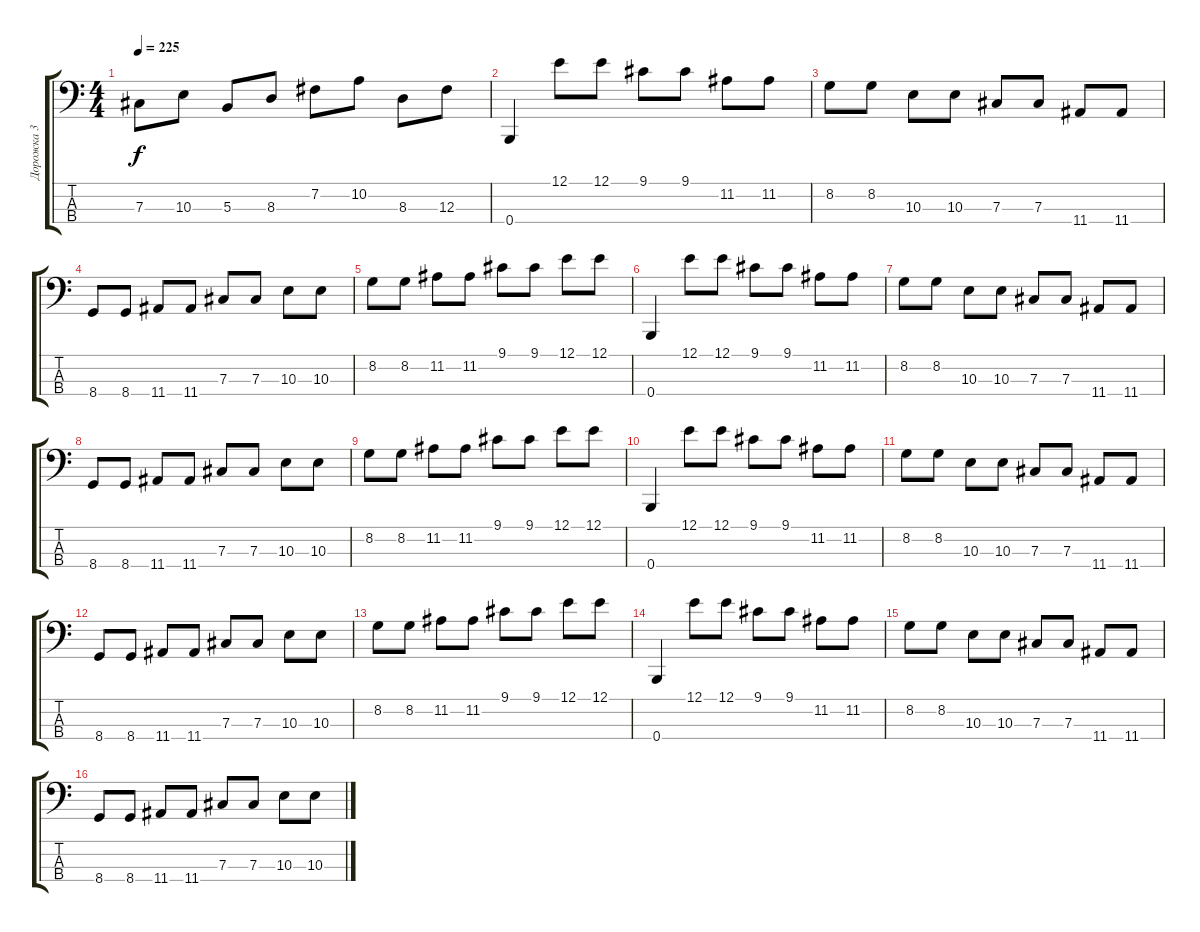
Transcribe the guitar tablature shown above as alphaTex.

\track ("Дорожка 3" "Дорожка 3") {instrument electricbassfinger}
\staff {score tabs}
\tuning (E2 B1 Gb1 B0) {hide}
\ts (4 4)
\tempo 225
\clef f4
\ks c
7.3.8{dy f} 10.3.8 5.3.8 8.3.8 7.2.8 10.2.8 8.3.8 12.3.8 |
0.4.4 12.1.8 12.1.8 9.1.8 9.1.8 11.2.8 11.2.8 |
8.2.8 8.2.8 10.3.8 10.3.8 7.3.8 7.3.8 11.4.8 11.4.8 |
8.4.8 8.4.8 11.4.8 11.4.8 7.3.8 7.3.8 10.3.8 10.3.8 |
8.2.8 8.2.8 11.2.8 11.2.8 9.1.8 9.1.8 12.1.8 12.1.8 |
0.4.4 12.1.8 12.1.8 9.1.8 9.1.8 11.2.8 11.2.8 |
8.2.8 8.2.8 10.3.8 10.3.8 7.3.8 7.3.8 11.4.8 11.4.8 |
8.4.8 8.4.8 11.4.8 11.4.8 7.3.8 7.3.8 10.3.8 10.3.8 |
8.2.8 8.2.8 11.2.8 11.2.8 9.1.8 9.1.8 12.1.8 12.1.8 |
0.4.4 12.1.8 12.1.8 9.1.8 9.1.8 11.2.8 11.2.8 |
8.2.8 8.2.8 10.3.8 10.3.8 7.3.8 7.3.8 11.4.8 11.4.8 |
8.4.8 8.4.8 11.4.8 11.4.8 7.3.8 7.3.8 10.3.8 10.3.8 |
8.2.8 8.2.8 11.2.8 11.2.8 9.1.8 9.1.8 12.1.8 12.1.8 |
0.4.4 12.1.8 12.1.8 9.1.8 9.1.8 11.2.8 11.2.8 |
8.2.8 8.2.8 10.3.8 10.3.8 7.3.8 7.3.8 11.4.8 11.4.8 |
8.4.8 8.4.8 11.4.8 11.4.8 7.3.8 7.3.8 10.3.8 10.3.8
